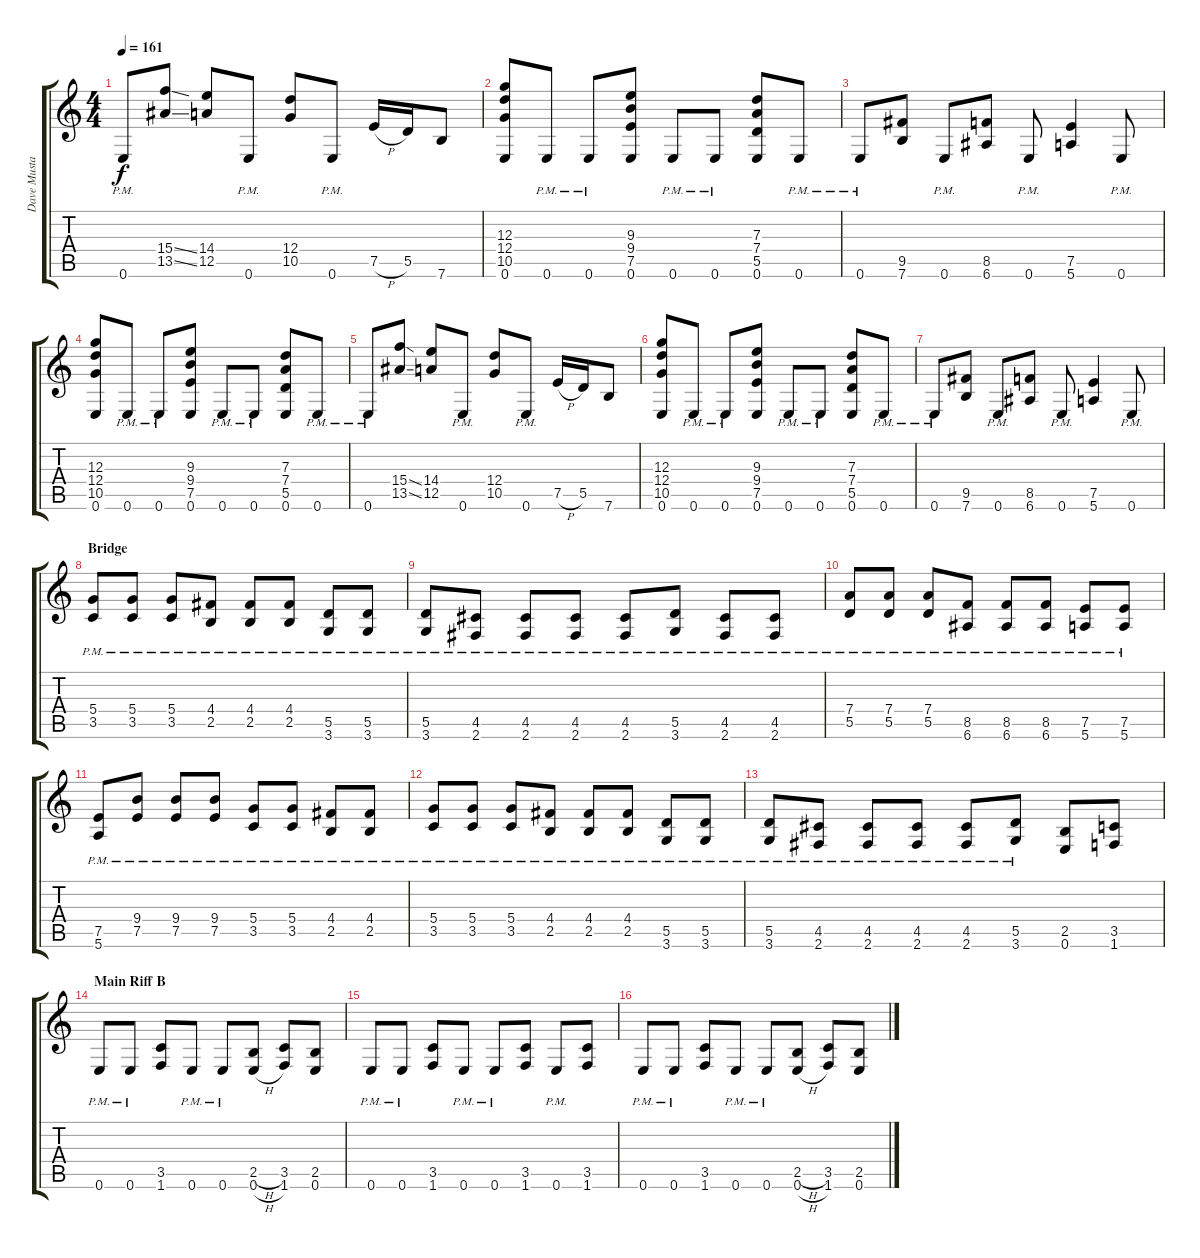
\track ("Dave Mustaine" "Dave Musta") {instrument distortionguitar}
\staff {score tabs}
\tuning (E4 B3 G3 D3 A2 E2) {hide}
\ts (4 4)
\tempo 161
\clef g2
\ks c
0.6{pm}.8{dy f} (15.4{ss} 13.5{ss}).8 (14.4 12.5).8 0.6{pm}.8 (12.4 10.5).8 0.6{pm}.8 7.5{h}.16 5.5.16 7.6.8 |
(12.3 12.4 10.5 0.6).8 0.6{pm}.8 0.6{pm}.8 (9.3 9.4 7.5 0.6).8 0.6{pm}.8 0.6{pm}.8 (7.3 7.4 5.5 0.6).8 0.6{pm}.8 |
0.6{pm}.8 (9.5 7.6).8 0.6{pm}.8 (8.5 6.6).8 0.6{pm}.8 (7.5 5.6).4 0.6{pm}.8 |
(12.3 12.4 10.5 0.6).8 0.6{pm}.8 0.6{pm}.8 (9.3 9.4 7.5 0.6).8 0.6{pm}.8 0.6{pm}.8 (7.3 7.4 5.5 0.6).8 0.6{pm}.8 |
0.6{pm}.8 (15.4{ss} 13.5{ss}).8 (14.4 12.5).8 0.6{pm}.8 (12.4 10.5).8 0.6{pm}.8 7.5{h}.16 5.5.16 7.6.8 |
(12.3 12.4 10.5 0.6).8 0.6{pm}.8 0.6{pm}.8 (9.3 9.4 7.5 0.6).8 0.6{pm}.8 0.6{pm}.8 (7.3 7.4 5.5 0.6).8 0.6{pm}.8 |
0.6{pm}.8 (9.5 7.6).8 0.6{pm}.8 (8.5 6.6).8 0.6{pm}.8 (7.5 5.6).4 0.6{pm}.8 |
\section ("" "Bridge")
(5.4{pm} 3.5{pm}).8 (5.4{pm} 3.5{pm}).8 (5.4{pm} 3.5{pm}).8 (4.4{pm} 2.5{pm}).8 (4.4{pm} 2.5{pm}).8 (4.4{pm} 2.5{pm}).8 (5.5{pm} 3.6{pm}).8 (5.5{pm} 3.6{pm}).8 |
(5.5{pm} 3.6{pm}).8 (4.5{pm} 2.6{pm}).8 (4.5{pm} 2.6{pm}).8 (4.5{pm} 2.6{pm}).8 (4.5{pm} 2.6{pm}).8 (5.5{pm} 3.6{pm}).8 (4.5{pm} 2.6{pm}).8 (4.5{pm} 2.6{pm}).8 |
(7.4{pm} 5.5{pm}).8 (7.4{pm} 5.5{pm}).8 (7.4{pm} 5.5{pm}).8 (8.5{pm} 6.6{pm}).8 (8.5{pm} 6.6{pm}).8 (8.5{pm} 6.6{pm}).8 (7.5{pm} 5.6{pm}).8 (7.5{pm} 5.6{pm}).8 |
(7.5{pm} 5.6{pm}).8 (9.4{pm} 7.5{pm}).8 (9.4{pm} 7.5{pm}).8 (9.4{pm} 7.5{pm}).8 (5.4{pm} 3.5{pm}).8 (5.4{pm} 3.5{pm}).8 (4.4{pm} 2.5{pm}).8 (4.4{pm} 2.5{pm}).8 |
(5.4{pm} 3.5{pm}).8 (5.4{pm} 3.5{pm}).8 (5.4{pm} 3.5{pm}).8 (4.4{pm} 2.5{pm}).8 (4.4{pm} 2.5{pm}).8 (4.4{pm} 2.5{pm}).8 (5.5{pm} 3.6{pm}).8 (5.5{pm} 3.6{pm}).8 |
(5.5{pm} 3.6{pm}).8 (4.5{pm} 2.6{pm}).8 (4.5{pm} 2.6{pm}).8 (4.5{pm} 2.6{pm}).8 (4.5{pm} 2.6{pm}).8 (5.5{pm} 3.6{pm}).8 (2.5 0.6).8 (3.5 1.6).8 |
\section ("" "Main Riff B")
0.6{pm}.8 0.6{pm}.8 (3.5 1.6).8 0.6{pm}.8 0.6{pm}.8 (2.5{h} 0.6{h}).8 (3.5 1.6).8 (2.5 0.6).8 |
0.6{pm}.8 0.6{pm}.8 (3.5 1.6).8 0.6{pm}.8 0.6{pm}.8 (3.5 1.6).8 0.6{pm}.8 (3.5 1.6).8 |
0.6{pm}.8 0.6{pm}.8 (3.5 1.6).8 0.6{pm}.8 0.6{pm}.8 (2.5{h} 0.6{h}).8 (3.5 1.6).8 (2.5 0.6).8
